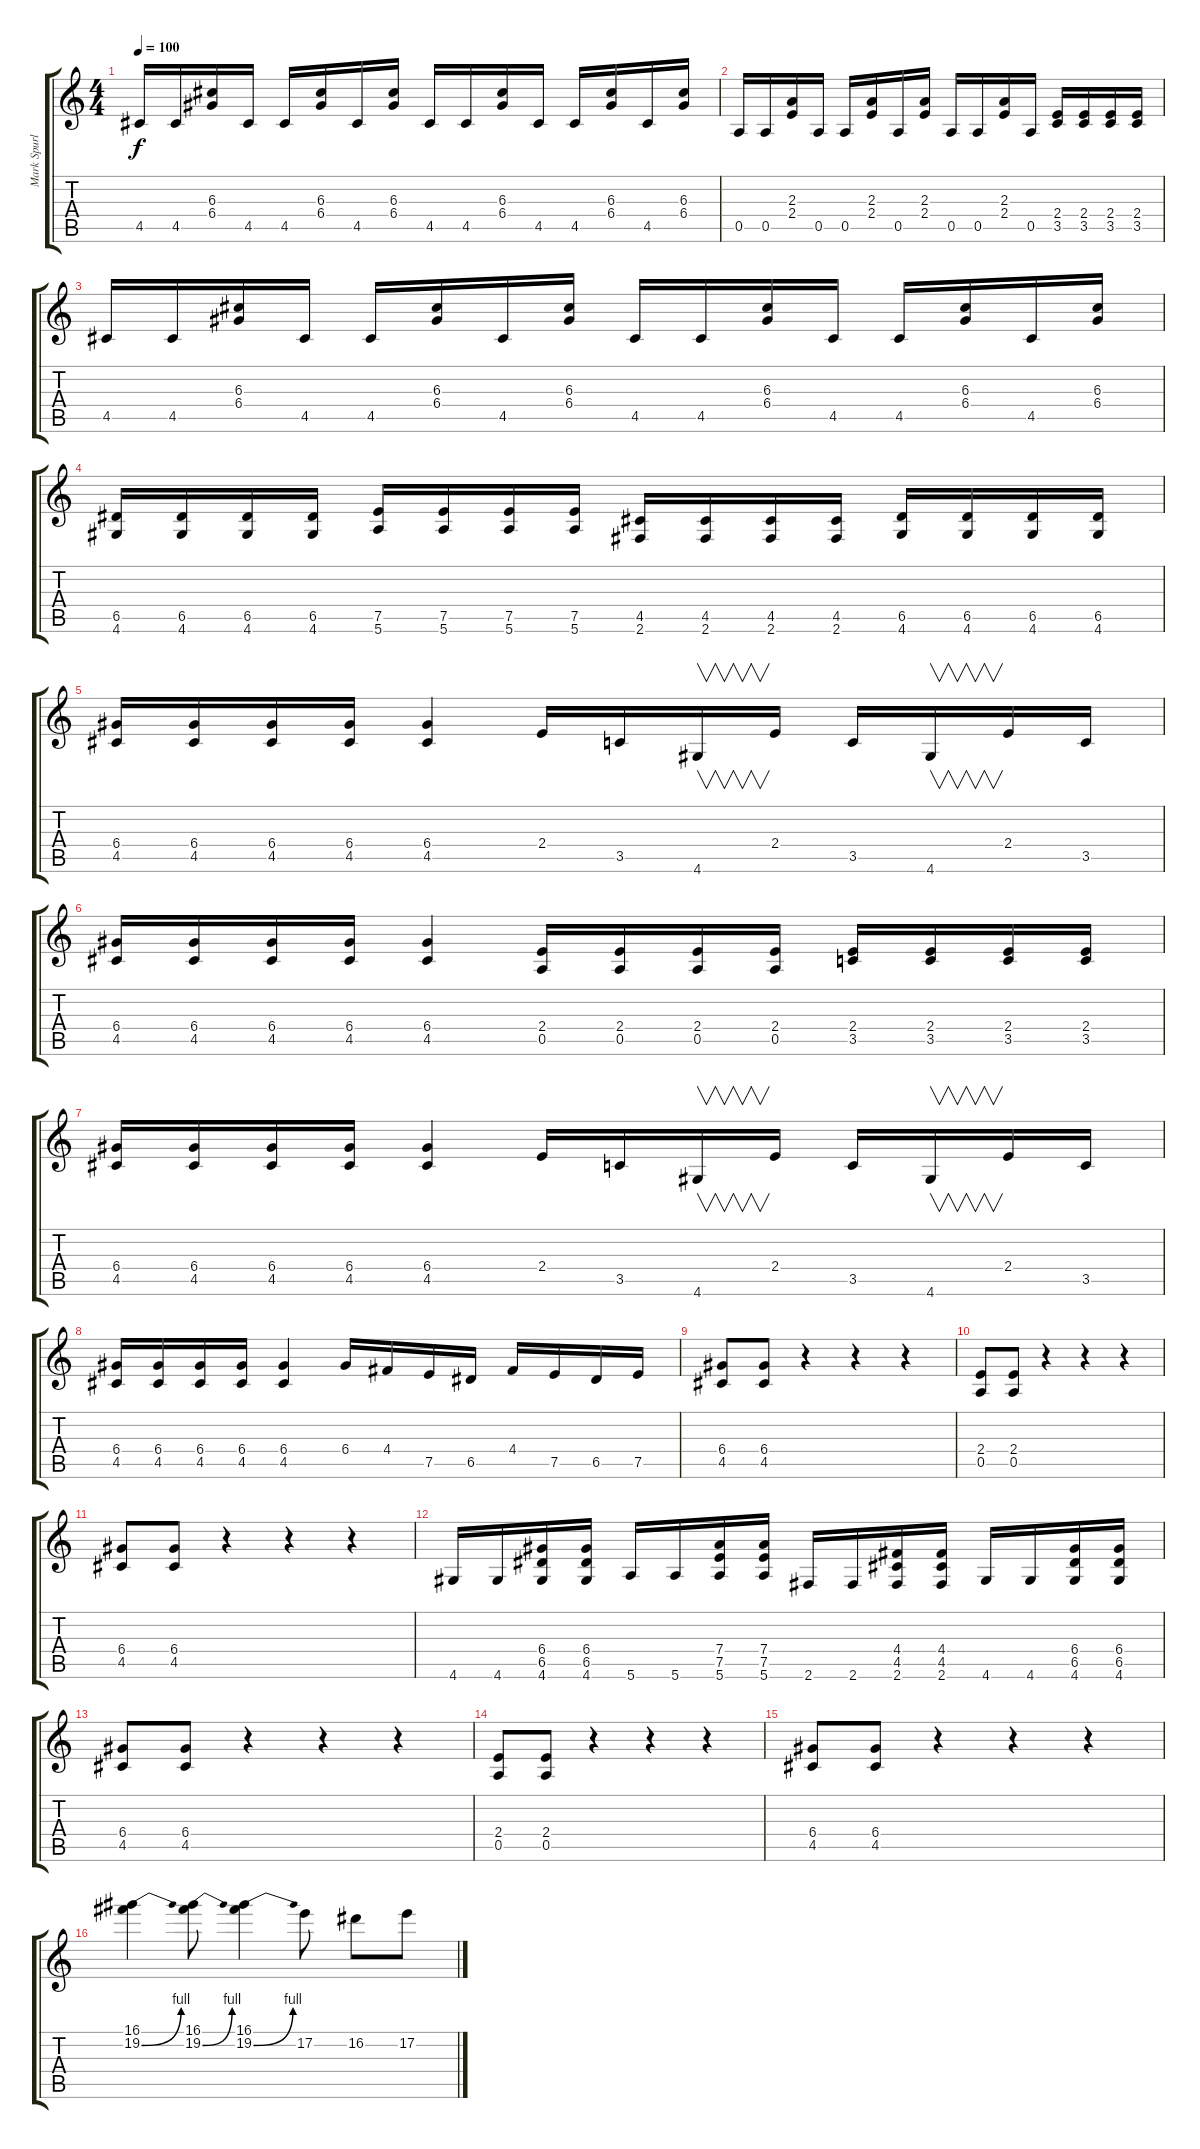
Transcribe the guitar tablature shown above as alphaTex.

\track ("Mark Spurlock" "Mark Spurl") {instrument distortionguitar}
\staff {score tabs}
\tuning (E4 B3 G3 D3 A2 E2) {hide}
\ts (4 4)
\tempo 100
\clef g2
\ks c
4.5.16{dy f} 4.5.16 (6.3 6.4).16 4.5.16 4.5.16 (6.3 6.4).16 4.5.16 (6.3 6.4).16 4.5.16 4.5.16 (6.3 6.4).16 4.5.16 4.5.16 (6.3 6.4).16 4.5.16 (6.3 6.4).16 |
0.5.16 0.5.16 (2.3 2.4).16 0.5.16 0.5.16 (2.3 2.4).16 0.5.16 (2.3 2.4).16 0.5.16 0.5.16 (2.3 2.4).16 0.5.16 (2.4 3.5).16 (2.4 3.5).16 (2.4 3.5).16 (2.4 3.5).16 |
4.5.16 4.5.16 (6.3 6.4).16 4.5.16 4.5.16 (6.3 6.4).16 4.5.16 (6.3 6.4).16 4.5.16 4.5.16 (6.3 6.4).16 4.5.16 4.5.16 (6.3 6.4).16 4.5.16 (6.3 6.4).16 |
(6.5 4.6).16 (6.5 4.6).16 (6.5 4.6).16 (6.5 4.6).16 (7.5 5.6).16 (7.5 5.6).16 (7.5 5.6).16 (7.5 5.6).16 (4.5 2.6).16 (4.5 2.6).16 (4.5 2.6).16 (4.5 2.6).16 (6.5 4.6).16 (6.5 4.6).16 (6.5 4.6).16 (6.5 4.6).16 |
(6.4 4.5).16 (6.4 4.5).16 (6.4 4.5).16 (6.4 4.5).16 (6.4 4.5).4 2.4.16 3.5.16 4.6.16{v} 2.4.16 3.5.16 4.6.16{v} 2.4.16 3.5.16 |
(6.4 4.5).16 (6.4 4.5).16 (6.4 4.5).16 (6.4 4.5).16 (6.4 4.5).4 (2.4 0.5).16 (2.4 0.5).16 (2.4 0.5).16 (2.4 0.5).16 (2.4 3.5).16 (2.4 3.5).16 (2.4 3.5).16 (2.4 3.5).16 |
(6.4 4.5).16 (6.4 4.5).16 (6.4 4.5).16 (6.4 4.5).16 (6.4 4.5).4 2.4.16 3.5.16 4.6.16{v} 2.4.16 3.5.16 4.6.16{v} 2.4.16 3.5.16 |
(6.4 4.5).16 (6.4 4.5).16 (6.4 4.5).16 (6.4 4.5).16 (6.4 4.5).4 6.4.16 4.4.16 7.5.16 6.5.16 4.4.16 7.5.16 6.5.16 7.5.16 |
(6.4 4.5).8 (6.4 4.5).8 r.4 r.4 r.4 |
(2.4 0.5).8 (2.4 0.5).8 r.4 r.4 r.4 |
(6.4 4.5).8 (6.4 4.5).8 r.4 r.4 r.4 |
4.6.16 4.6.16 (6.4 6.5 4.6).16 (6.4 6.5 4.6).16 5.6.16 5.6.16 (7.4 7.5 5.6).16 (7.4 7.5 5.6).16 2.6.16 2.6.16 (4.4 4.5 2.6).16 (4.4 4.5 2.6).16 4.6.16 4.6.16 (6.4 6.5 4.6).16 (6.4 6.5 4.6).16 |
(6.4 4.5).8 (6.4 4.5).8 r.4 r.4 r.4 |
(2.4 0.5).8 (2.4 0.5).8 r.4 r.4 r.4 |
(6.4 4.5).8 (6.4 4.5).8 r.4 r.4 r.4 |
(16.1 19.2{be (bend 0 0 60 4)}).4 (16.1 19.2{be (bend 0 0 60 4)}).8 (16.1 19.2{be (bend 0 0 60 4)}).4 17.2.8 16.2.8 17.2.8
